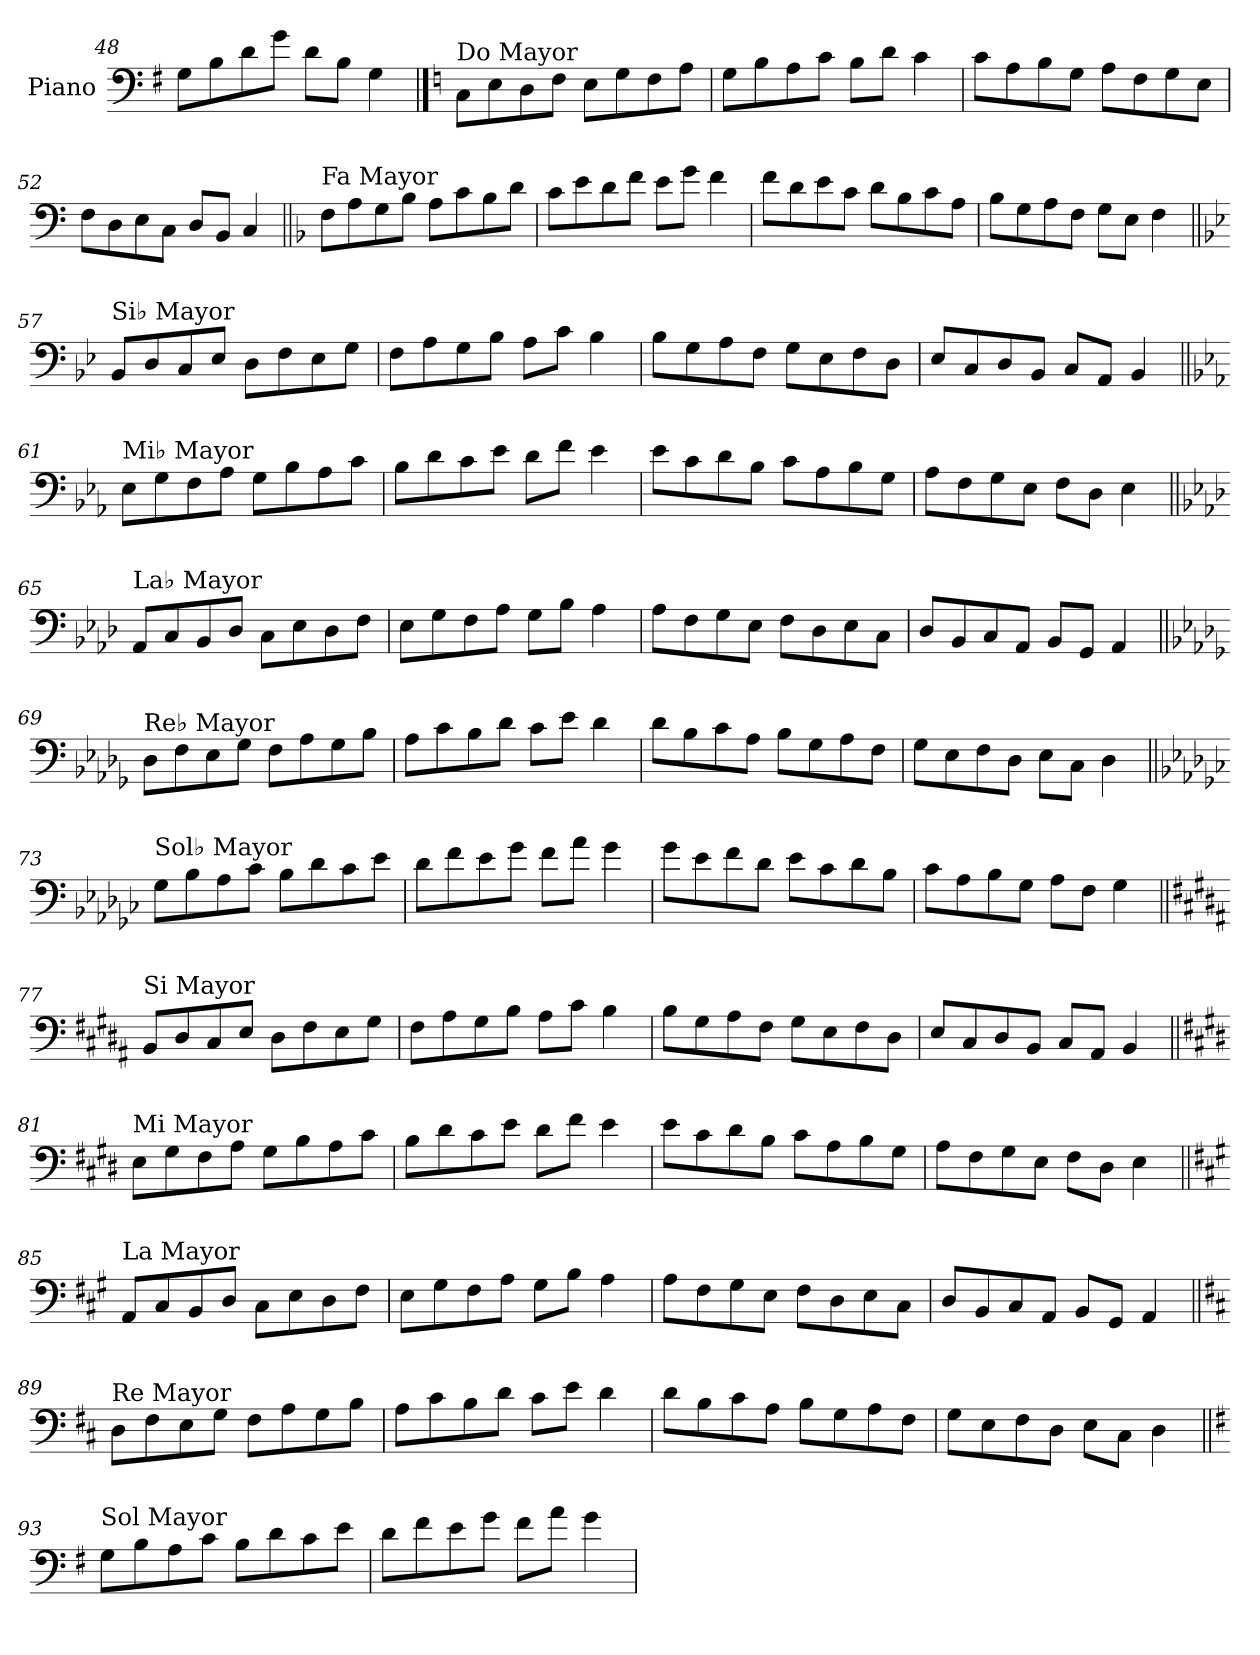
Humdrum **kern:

**kern
*part1
*staff1
*I"Piano
*I'Pno.
*clefF4
*k[f#]
=48
8G\L
8B\
8d\
8g\J
8d\L
8B\J
4G\
!!LO:PB:g=z
==49
*k[]
!LO:TX:a:t=Do Mayor
8C\L
8E\
8D\
8F\J
8E\L
8G\
8F\
8A\J
=50
8G\L
8B\
8A\
8c\J
8B\L
8d\J
4c\
=51
8c\L
8A\
8B\
8G\J
8A\L
8F\
8G\
8E\J
=52
8F\L
8D\
8E\
8C\J
8D/L
8BB/J
4C/
!!LO:LB:g=z
=53||
*k[b-]
!LO:TX:a:t=Fa Mayor
8F\L
8A\
8G\
8B-\J
8A\L
8c\
8B-\
8d\J
=54
8c\L
8e\
8d\
8f\J
8e\L
8g\J
4f\
=55
8f\L
8d\
8e\
8c\J
8d\L
8B-\
8c\
8A\J
=56
8B-\L
8G\
8A\
8F\J
8G\L
8E\J
4F\
!!LO:LB:g=z
=57||
*k[b-e-]
!LO:TX:a:t=Si♭ Mayor
8BB-/L
8D/
8C/
8E-/J
8D\L
8F\
8E-\
8G\J
=58
8F\L
8A\
8G\
8B-\J
8A\L
8c\J
4B-\
=59
8B-\L
8G\
8A\
8F\J
8G\L
8E-\
8F\
8D\J
=60
8E-/L
8C/
8D/
8BB-/J
8C/L
8AA/J
4BB-/
!!LO:LB:g=z
=61||
*k[b-e-a-]
!LO:TX:a:t=Mi♭ Mayor
8E-\L
8G\
8F\
8A-\J
8G\L
8B-\
8A-\
8c\J
=62
8B-\L
8d\
8c\
8e-\J
8d\L
8f\J
4e-\
=63
8e-\L
8c\
8d\
8B-\J
8c\L
8A-\
8B-\
8G\J
=64
8A-\L
8F\
8G\
8E-\J
8F\L
8D\J
4E-\
!!LO:LB:g=z
=65||
*k[b-e-a-d-]
!LO:TX:a:t=La♭ Mayor
8AA-/L
8C/
8BB-/
8D-/J
8C\L
8E-\
8D-\
8F\J
=66
8E-\L
8G\
8F\
8A-\J
8G\L
8B-\J
4A-\
=67
8A-\L
8F\
8G\
8E-\J
8F\L
8D-\
8E-\
8C\J
=68
8D-/L
8BB-/
8C/
8AA-/J
8BB-/L
8GG/J
4AA-/
!!LO:LB:g=z
=69||
*k[b-e-a-d-g-]
!LO:TX:a:t=Re♭ Mayor
8D-\L
8F\
8E-\
8G-\J
8F\L
8A-\
8G-\
8B-\J
=70
8A-\L
8c\
8B-\
8d-\J
8c\L
8e-\J
4d-\
=71
8d-\L
8B-\
8c\
8A-\J
8B-\L
8G-\
8A-\
8F\J
=72
8G-\L
8E-\
8F\
8D-\J
8E-\L
8C\J
4D-\
!!LO:LB:g=z
=73||
*k[b-e-a-d-g-c-]
!LO:TX:a:t=Sol♭ Mayor
8G-\L
8B-\
8A-\
8c-\J
8B-\L
8d-\
8c-\
8e-\J
=74
8d-\L
8f\
8e-\
8g-\J
8f\L
8a-\J
4g-\
=75
8g-\L
8e-\
8f\
8d-\J
8e-\L
8c-\
8d-\
8B-\J
=76
8c-\L
8A-\
8B-\
8G-\J
8A-\L
8F\J
4G-\
!!LO:LB:g=z
=77||
*k[f#c#g#d#a#]
!LO:TX:a:t=Si Mayor
8BB/L
8D#/
8C#/
8E/J
8D#\L
8F#\
8E\
8G#\J
=78
8F#\L
8A#\
8G#\
8B\J
8A#\L
8c#\J
4B\
=79
8B\L
8G#\
8A#\
8F#\J
8G#\L
8E\
8F#\
8D#\J
=80
8E/L
8C#/
8D#/
8BB/J
8C#/L
8AA#/J
4BB/
!!LO:LB:g=z
=81||
*k[f#c#g#d#]
!LO:TX:a:t=Mi Mayor
8E\L
8G#\
8F#\
8A\J
8G#\L
8B\
8A\
8c#\J
=82
8B\L
8d#\
8c#\
8e\J
8d#\L
8f#\J
4e\
=83
8e\L
8c#\
8d#\
8B\J
8c#\L
8A\
8B\
8G#\J
=84
8A\L
8F#\
8G#\
8E\J
8F#\L
8D#\J
4E\
!!LO:LB:g=z
=85||
*k[f#c#g#]
!LO:TX:a:t=La Mayor
8AA/L
8C#/
8BB/
8D/J
8C#\L
8E\
8D\
8F#\J
=86
8E\L
8G#\
8F#\
8A\J
8G#\L
8B\J
4A\
=87
8A\L
8F#\
8G#\
8E\J
8F#\L
8D\
8E\
8C#\J
=88
8D/L
8BB/
8C#/
8AA/J
8BB/L
8GG#/J
4AA/
!!LO:LB:g=z
=89||
*k[f#c#]
!LO:TX:a:t=Re Mayor
8D\L
8F#\
8E\
8G\J
8F#\L
8A\
8G\
8B\J
=90
8A\L
8c#\
8B\
8d\J
8c#\L
8e\J
4d\
=91
8d\L
8B\
8c#\
8A\J
8B\L
8G\
8A\
8F#\J
=92
8G\L
8E\
8F#\
8D\J
8E\L
8C#\J
4D\
!!LO:LB:g=z
=93||
*k[f#]
!LO:TX:a:t=Sol Mayor
8G\L
8B\
8A\
8c\J
8B\L
8d\
8c\
8e\J
=94
8d\L
8f#\
8e\
8g\J
8f#\L
8a\J
4g\
=
*-
